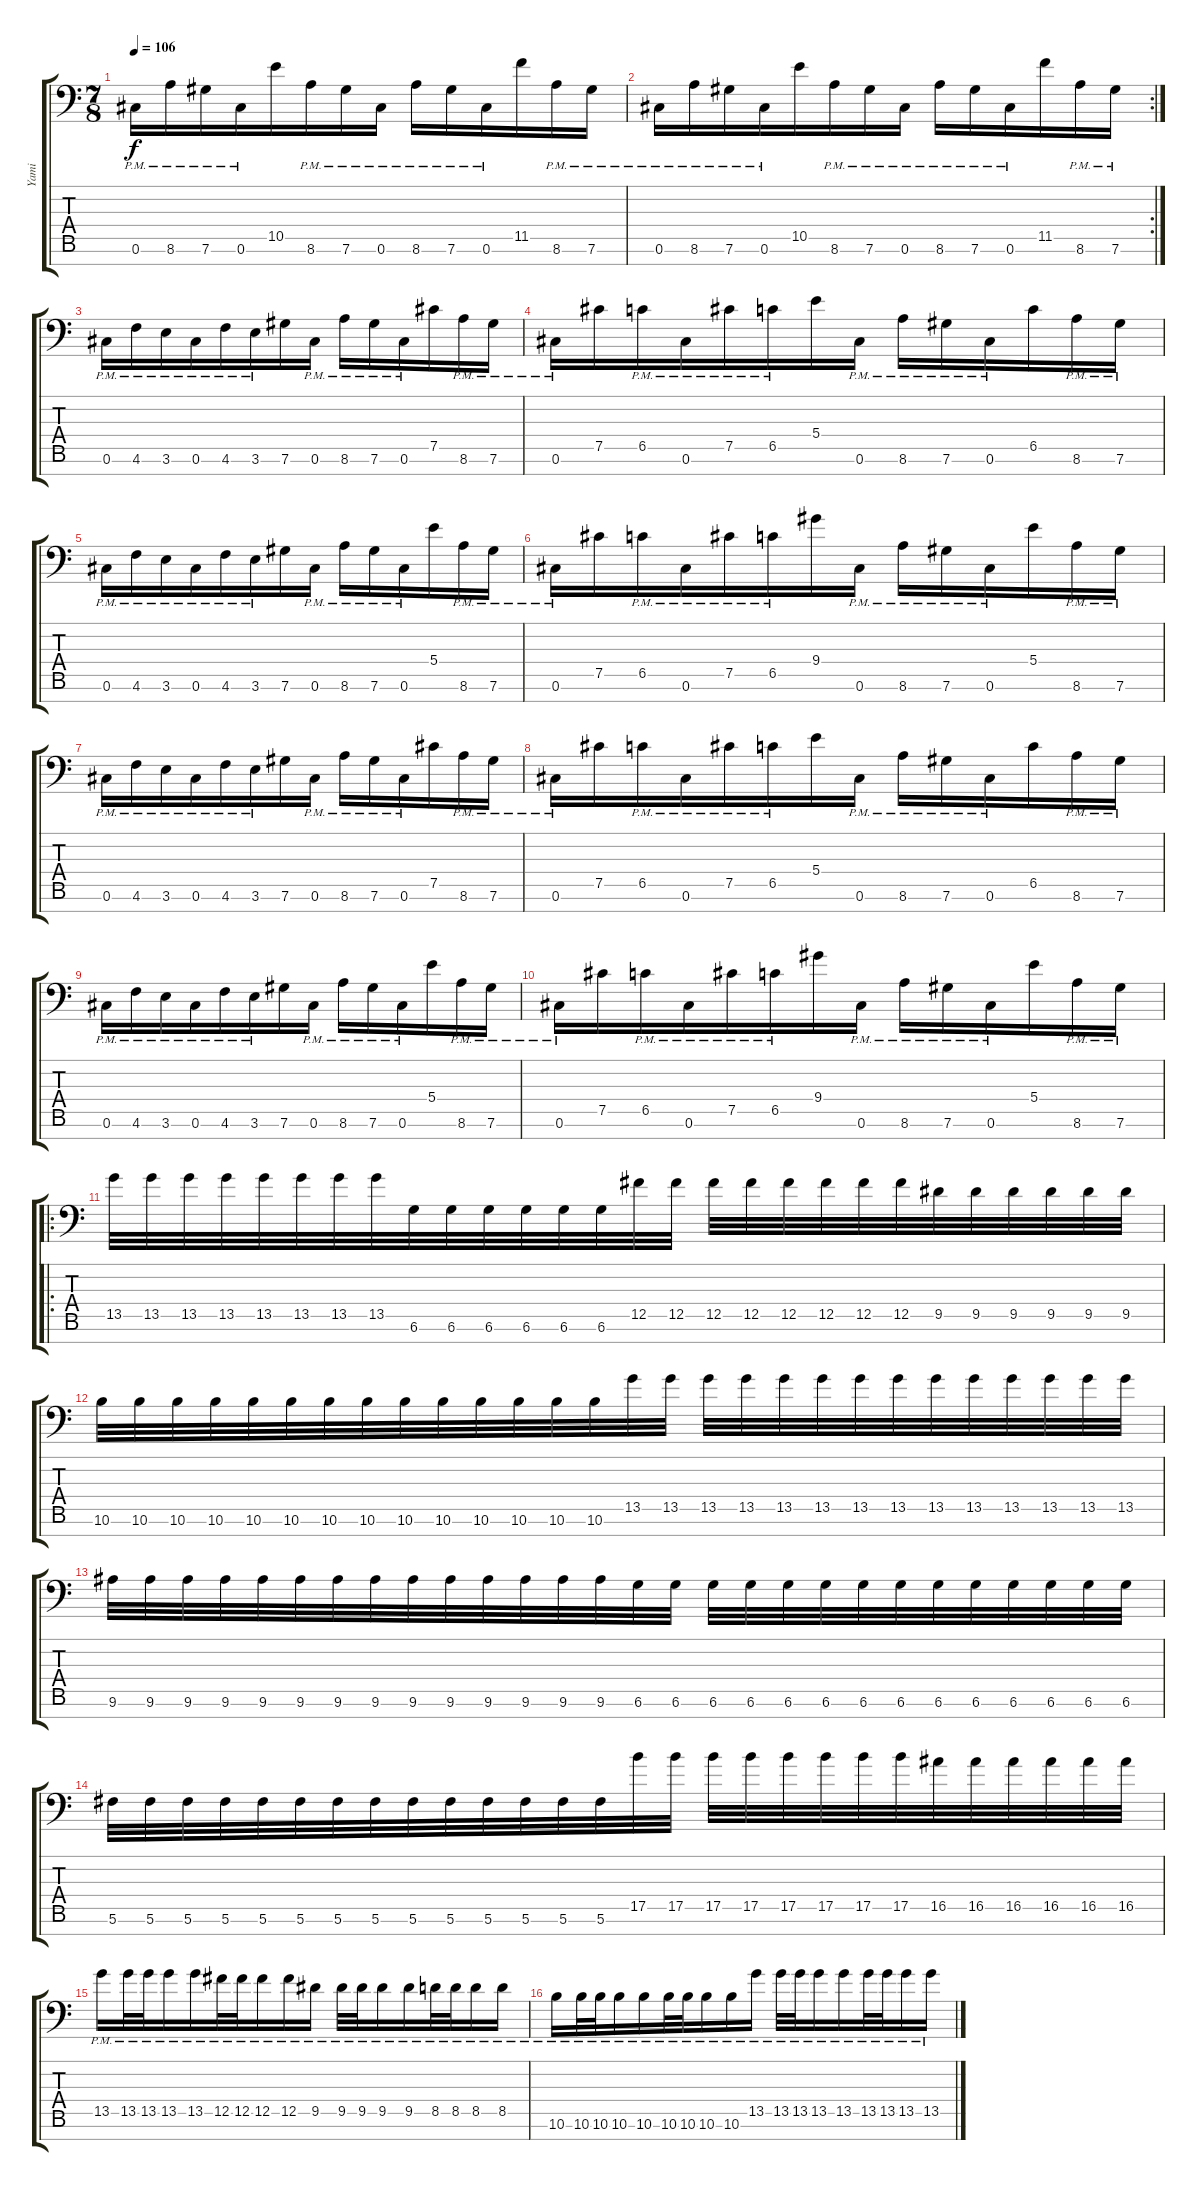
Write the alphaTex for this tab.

\track ("Yami" "Yami") {instrument distortionguitar}
\staff {score tabs}
\tuning (Db4 Ab3 E3 B2 Gb2 Db2 Ab1) {hide}
\ts (7 8)
\tempo 106
\clef f4
\ks c
0.6{pm}.16{dy f} 8.6{pm}.16 7.6{pm}.16 0.6{pm}.16 10.5.16 8.6{pm}.16 7.6{pm}.16 0.6{pm}.16 8.6{pm}.16 7.6{pm}.16 0.6{pm}.16 11.5.16 8.6{pm}.16 7.6{pm}.16 |
\rc 2
0.6{pm}.16 8.6{pm}.16 7.6{pm}.16 0.6{pm}.16 10.5.16 8.6{pm}.16 7.6{pm}.16 0.6{pm}.16 8.6{pm}.16 7.6{pm}.16 0.6{pm}.16 11.5.16 8.6{pm}.16 7.6{pm}.16 |
0.6{pm}.16 4.6{pm}.16 3.6{pm}.16 0.6{pm}.16 4.6{pm}.16 3.6{pm}.16 7.6.16 0.6{pm}.16 8.6{pm}.16 7.6{pm}.16 0.6{pm}.16 7.5.16 8.6{pm}.16 7.6{pm}.16 |
0.6{pm}.16 7.5.16 6.5{pm}.16 0.6{pm}.16 7.5{pm}.16 6.5{pm}.16 5.4.16 0.6{pm}.16 8.6{pm}.16 7.6{pm}.16 0.6{pm}.16 6.5.16 8.6{pm}.16 7.6{pm}.16 |
0.6{pm}.16 4.6{pm}.16 3.6{pm}.16 0.6{pm}.16 4.6{pm}.16 3.6{pm}.16 7.6.16 0.6{pm}.16 8.6{pm}.16 7.6{pm}.16 0.6{pm}.16 5.4.16 8.6{pm}.16 7.6{pm}.16 |
0.6{pm}.16 7.5.16 6.5{pm}.16 0.6{pm}.16 7.5{pm}.16 6.5{pm}.16 9.4.16 0.6{pm}.16 8.6{pm}.16 7.6{pm}.16 0.6{pm}.16 5.4.16 8.6{pm}.16 7.6{pm}.16 |
0.6{pm}.16 4.6{pm}.16 3.6{pm}.16 0.6{pm}.16 4.6{pm}.16 3.6{pm}.16 7.6.16 0.6{pm}.16 8.6{pm}.16 7.6{pm}.16 0.6{pm}.16 7.5.16 8.6{pm}.16 7.6{pm}.16 |
0.6{pm}.16 7.5.16 6.5{pm}.16 0.6{pm}.16 7.5{pm}.16 6.5{pm}.16 5.4.16 0.6{pm}.16 8.6{pm}.16 7.6{pm}.16 0.6{pm}.16 6.5.16 8.6{pm}.16 7.6{pm}.16 |
0.6{pm}.16 4.6{pm}.16 3.6{pm}.16 0.6{pm}.16 4.6{pm}.16 3.6{pm}.16 7.6.16 0.6{pm}.16 8.6{pm}.16 7.6{pm}.16 0.6{pm}.16 5.4.16 8.6{pm}.16 7.6{pm}.16 |
0.6{pm}.16 7.5.16 6.5{pm}.16 0.6{pm}.16 7.5{pm}.16 6.5{pm}.16 9.4.16 0.6{pm}.16 8.6{pm}.16 7.6{pm}.16 0.6{pm}.16 5.4.16 8.6{pm}.16 7.6{pm}.16 |
\ro
13.5.32 13.5.32 13.5.32 13.5.32 13.5.32 13.5.32 13.5.32 13.5.32 6.6.32 6.6.32 6.6.32 6.6.32 6.6.32 6.6.32 12.5.32 12.5.32 12.5.32 12.5.32 12.5.32 12.5.32 12.5.32 12.5.32 9.5.32 9.5.32 9.5.32 9.5.32 9.5.32 9.5.32 |
10.6.32 10.6.32 10.6.32 10.6.32 10.6.32 10.6.32 10.6.32 10.6.32 10.6.32 10.6.32 10.6.32 10.6.32 10.6.32 10.6.32 13.5.32 13.5.32 13.5.32 13.5.32 13.5.32 13.5.32 13.5.32 13.5.32 13.5.32 13.5.32 13.5.32 13.5.32 13.5.32 13.5.32 |
9.6.32 9.6.32 9.6.32 9.6.32 9.6.32 9.6.32 9.6.32 9.6.32 9.6.32 9.6.32 9.6.32 9.6.32 9.6.32 9.6.32 6.6.32 6.6.32 6.6.32 6.6.32 6.6.32 6.6.32 6.6.32 6.6.32 6.6.32 6.6.32 6.6.32 6.6.32 6.6.32 6.6.32 |
5.6.32 5.6.32 5.6.32 5.6.32 5.6.32 5.6.32 5.6.32 5.6.32 5.6.32 5.6.32 5.6.32 5.6.32 5.6.32 5.6.32 17.5.32 17.5.32 17.5.32 17.5.32 17.5.32 17.5.32 17.5.32 17.5.32 16.5.32 16.5.32 16.5.32 16.5.32 16.5.32 16.5.32 |
13.5{pm}.16 13.5{pm}.32 13.5{pm}.32 13.5{pm}.16 13.5{pm}.16 12.5{pm}.32 12.5{pm}.32 12.5{pm}.16 12.5{pm}.16 9.5{pm}.16 9.5{pm}.32 9.5{pm}.32 9.5{pm}.16 9.5{pm}.16 8.5{pm}.32 8.5{pm}.32 8.5{pm}.16 8.5{pm}.16 |
10.6{pm}.16 10.6{pm}.32 10.6{pm}.32 10.6{pm}.16 10.6{pm}.16 10.6{pm}.32 10.6{pm}.32 10.6{pm}.16 10.6{pm}.16 13.5{pm}.16 13.5{pm}.32 13.5{pm}.32 13.5{pm}.16 13.5{pm}.16 13.5{pm}.32 13.5{pm}.32 13.5{pm}.16 13.5{pm}.16
